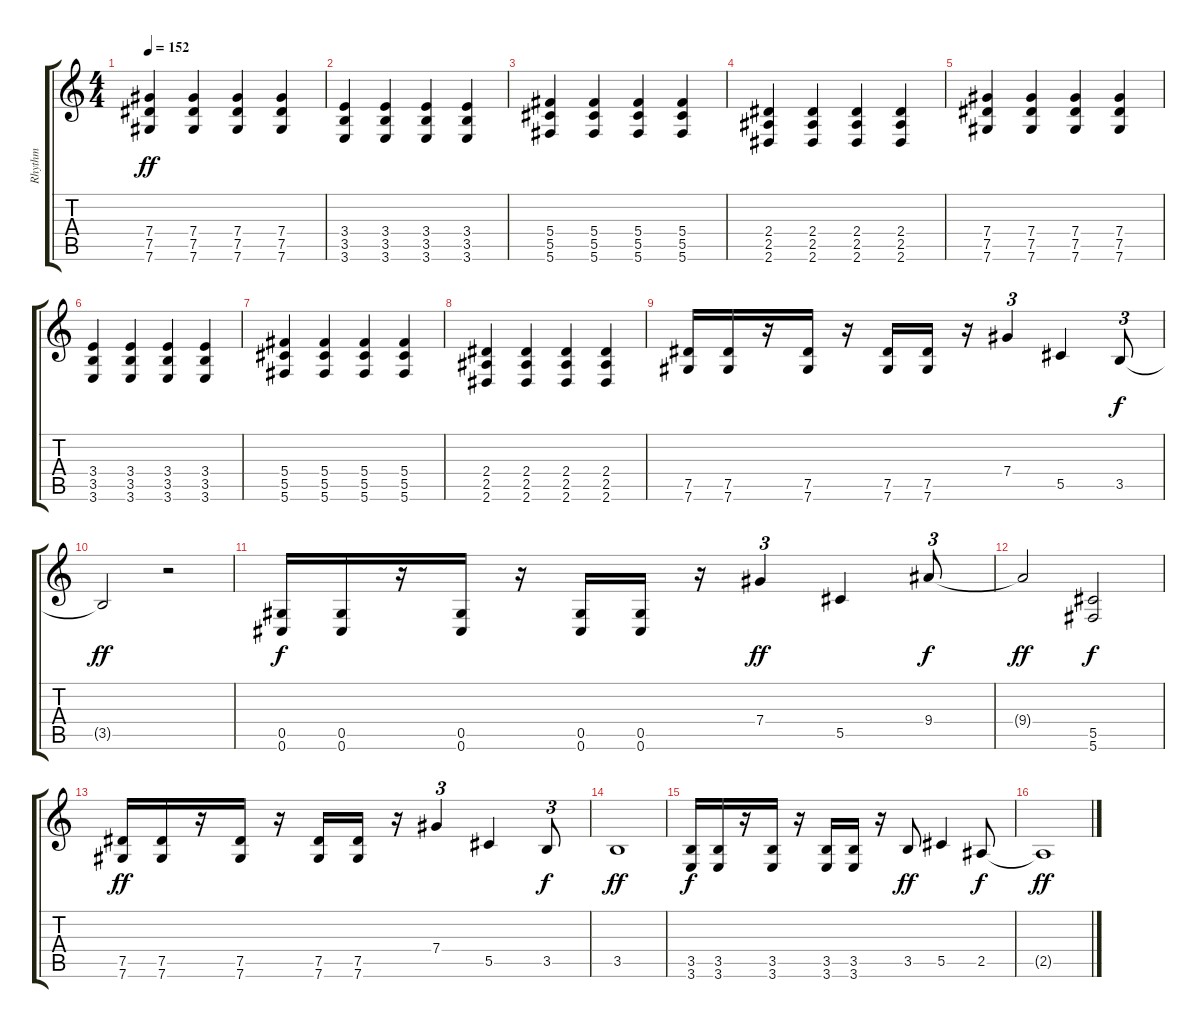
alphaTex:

\track ("Rhythm" "Rhythm") {instrument distortionguitar}
\staff {score tabs}
\tuning (Eb4 Bb3 Gb3 Db3 Ab2 Db2) {hide}
\ts (4 4)
\tempo 152
\clef g2
\ks c
(7.4 7.5 7.6).4{dy ff} (7.4 7.5 7.6).4 (7.4 7.5 7.6).4 (7.4 7.5 7.6).4 |
(3.4 3.5 3.6).4 (3.4 3.5 3.6).4 (3.4 3.5 3.6).4 (3.4 3.5 3.6).4 |
(5.4 5.5 5.6).4 (5.4 5.5 5.6).4 (5.4 5.5 5.6).4 (5.4 5.5 5.6).4 |
(2.4 2.5 2.6).4 (2.4 2.5 2.6).4 (2.4 2.5 2.6).4 (2.4 2.5 2.6).4 |
(7.4 7.5 7.6).4 (7.4 7.5 7.6).4 (7.4 7.5 7.6).4 (7.4 7.5 7.6).4 |
(3.4 3.5 3.6).4 (3.4 3.5 3.6).4 (3.4 3.5 3.6).4 (3.4 3.5 3.6).4 |
(5.4 5.5 5.6).4 (5.4 5.5 5.6).4 (5.4 5.5 5.6).4 (5.4 5.5 5.6).4 |
(2.4 2.5 2.6).4 (2.4 2.5 2.6).4 (2.4 2.5 2.6).4 (2.4 2.5 2.6).4 |
(7.5 7.6).16 (7.5 7.6).16 r.16 (7.5 7.6).16 r.16 (7.5 7.6).16 (7.5 7.6).16 r.16 7.4.4{tu (3 2)} 5.5.4 3.5.8{tu (3 2) dy f} |
3.5{t}.2{dy ff} r.2 |
(0.5 0.6).16{dy f} (0.5 0.6).16 r.16 (0.5 0.6).16 r.16 (0.5 0.6).16 (0.5 0.6).16 r.16 7.4.4{tu (3 2) dy ff} 5.5.4 9.4.8{tu (3 2) dy f} |
9.4{t}.2{dy ff} (5.5 5.6).2{dy f} |
(7.5 7.6).16{dy ff} (7.5 7.6).16 r.16 (7.5 7.6).16 r.16 (7.5 7.6).16 (7.5 7.6).16 r.16 7.4.4{tu (3 2)} 5.5.4 3.5.8{tu (3 2) dy f} |
3.5.1{dy ff} |
(3.5 3.6).16{dy f} (3.5 3.6).16 r.16 (3.5 3.6).16 r.16 (3.5 3.6).16 (3.5 3.6).16 r.16 3.5.8{dy ff} 5.5.4 2.5.8{dy f} |
2.5{t}.1{dy ff}
